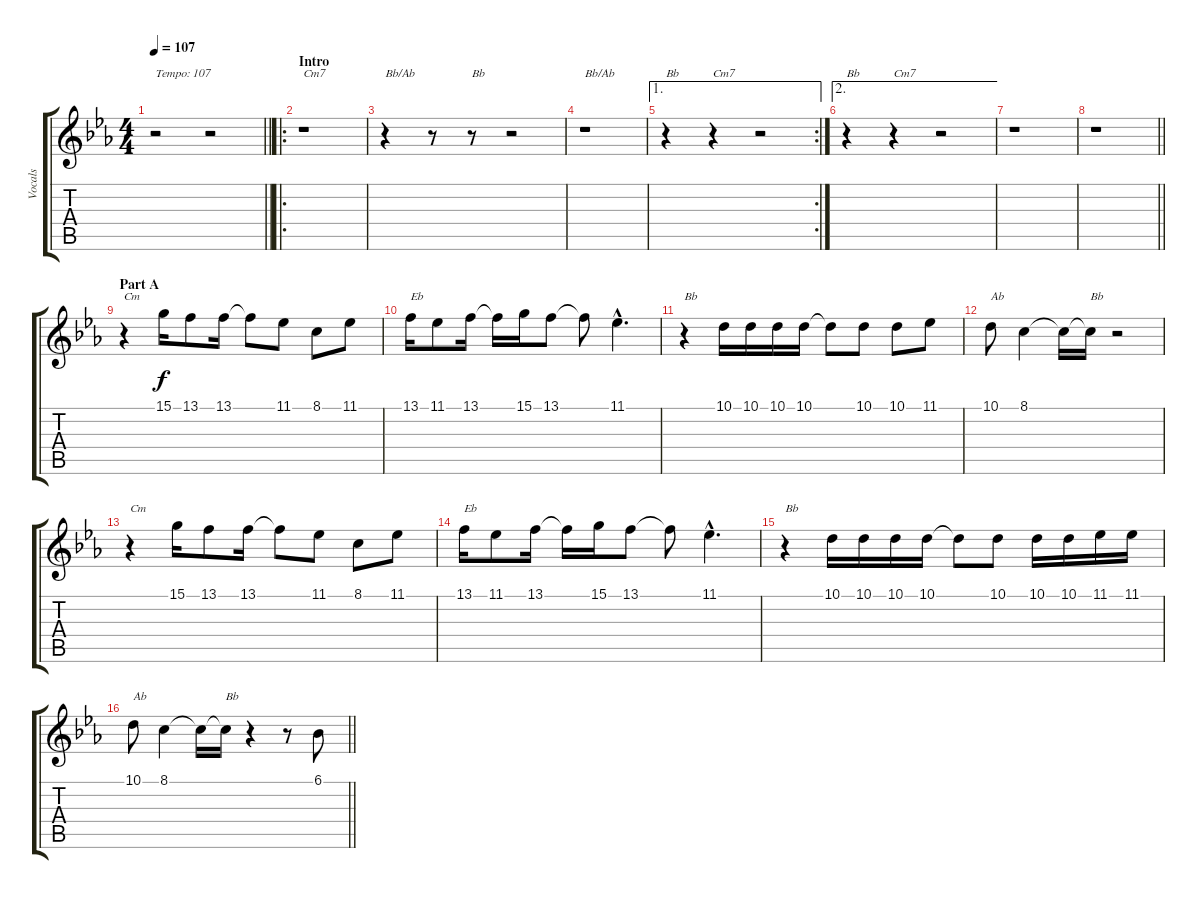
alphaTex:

\track ("Vocals" "Vocals") {instrument trumpet}
\staff {score tabs}
\tuning (E4 B3 G3 D3 A2 E2) {hide}
\ts (4 4)
\tempo 107
\clef g2
\barLineRight lightlight
\ks eb
r.2{txt "Tempo: 107" dy f instrument trumpet} r.2 |
\ro
\section ("" "Intro")
r.1{txt "Cm7"} |
r.4{txt "Bb/Ab"} r.8 r.8{txt "Bb"} r.2 |
r.1{txt "Bb/Ab"} |
\ae 1
\rc 2
r.4{txt "Bb"} r.4{txt "Cm7"} r.2 |
\ae 2
r.4{txt "Bb"} r.4{txt "Cm7"} r.2 |
r.1 |
\barLineRight lightlight
r.1 |
\section ("" "Part A")
r.4{txt "Cm"} 15.1.16 13.1.8 13.1.16 13.1{t}.8 11.1.8 8.1.8 11.1.8 |
13.1.16{txt "Eb"} 11.1.8 13.1.16 13.1{t}.16 15.1.16 13.1.8 13.1{t}.8 11.1{hac}.4{d} |
r.4{txt "Bb"} 10.1.16 10.1.16 10.1.16 10.1.16 10.1{t}.8 10.1.8 10.1.8 11.1.8 |
10.1.8{txt "Ab"} 8.1.4 8.1{t}.16 8.1{t}.16{txt "Bb"} r.2 |
r.4{txt "Cm"} 15.1.16 13.1.8 13.1.16 13.1{t}.8 11.1.8 8.1.8 11.1.8 |
13.1.16{txt "Eb"} 11.1.8 13.1.16 13.1{t}.16 15.1.16 13.1.8 13.1{t}.8 11.1{hac}.4{d} |
r.4{txt "Bb"} 10.1.16 10.1.16 10.1.16 10.1.16 10.1{t}.8 10.1.8 10.1.16 10.1.16 11.1.16 11.1.16 |
\barLineRight lightlight
10.1.8{txt "Ab"} 8.1.4 8.1{t}.16 8.1{t}.16{txt "Bb"} r.4 r.8 6.1.8
